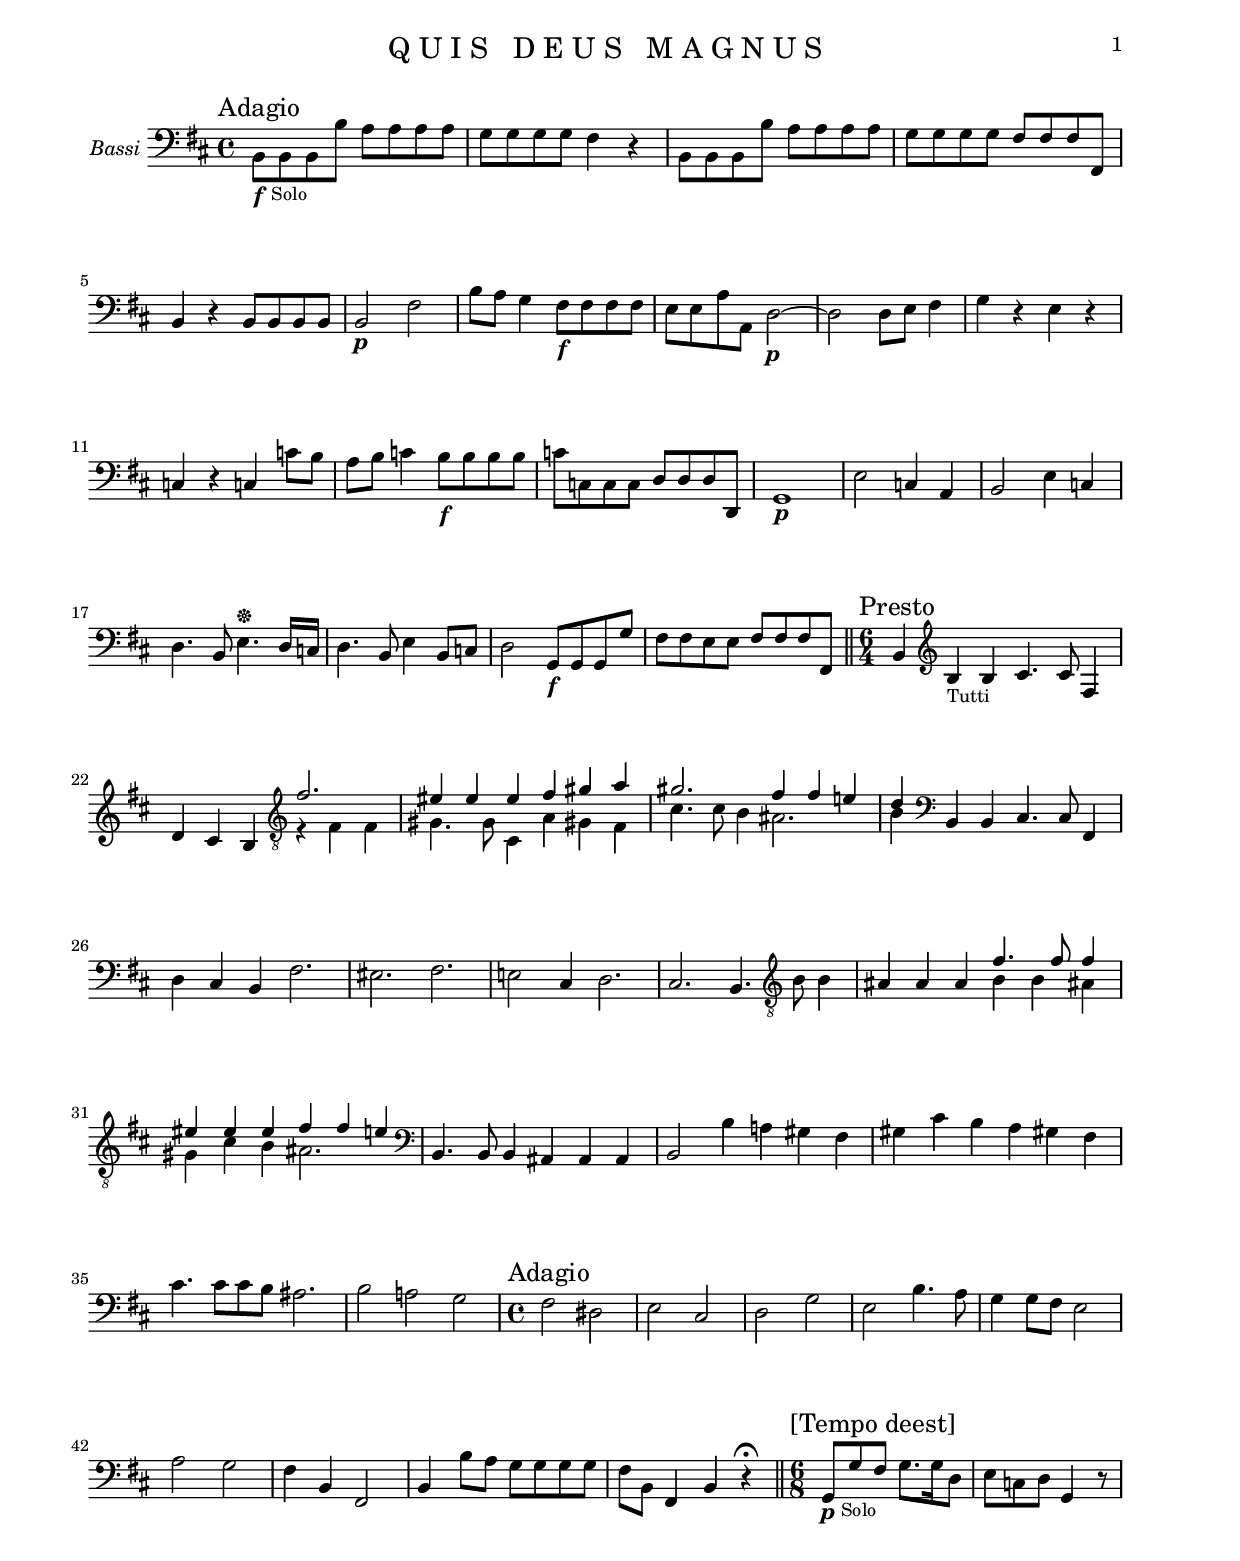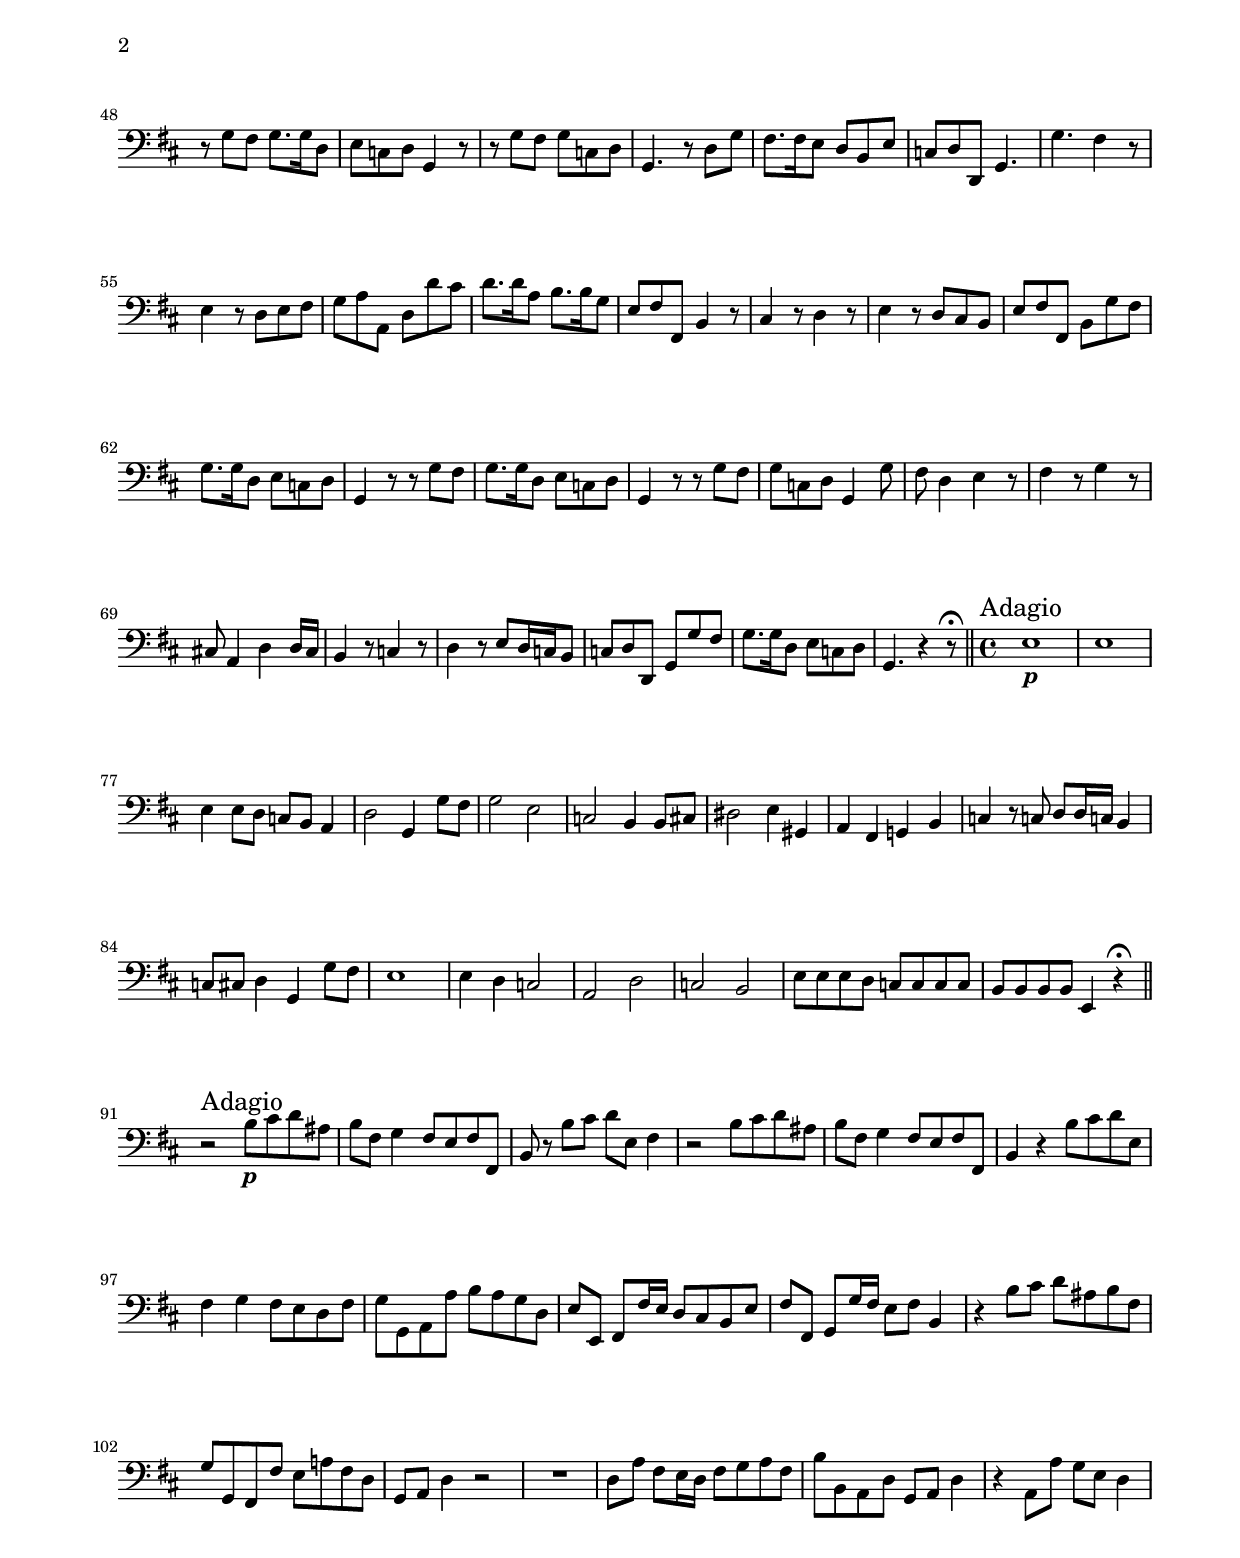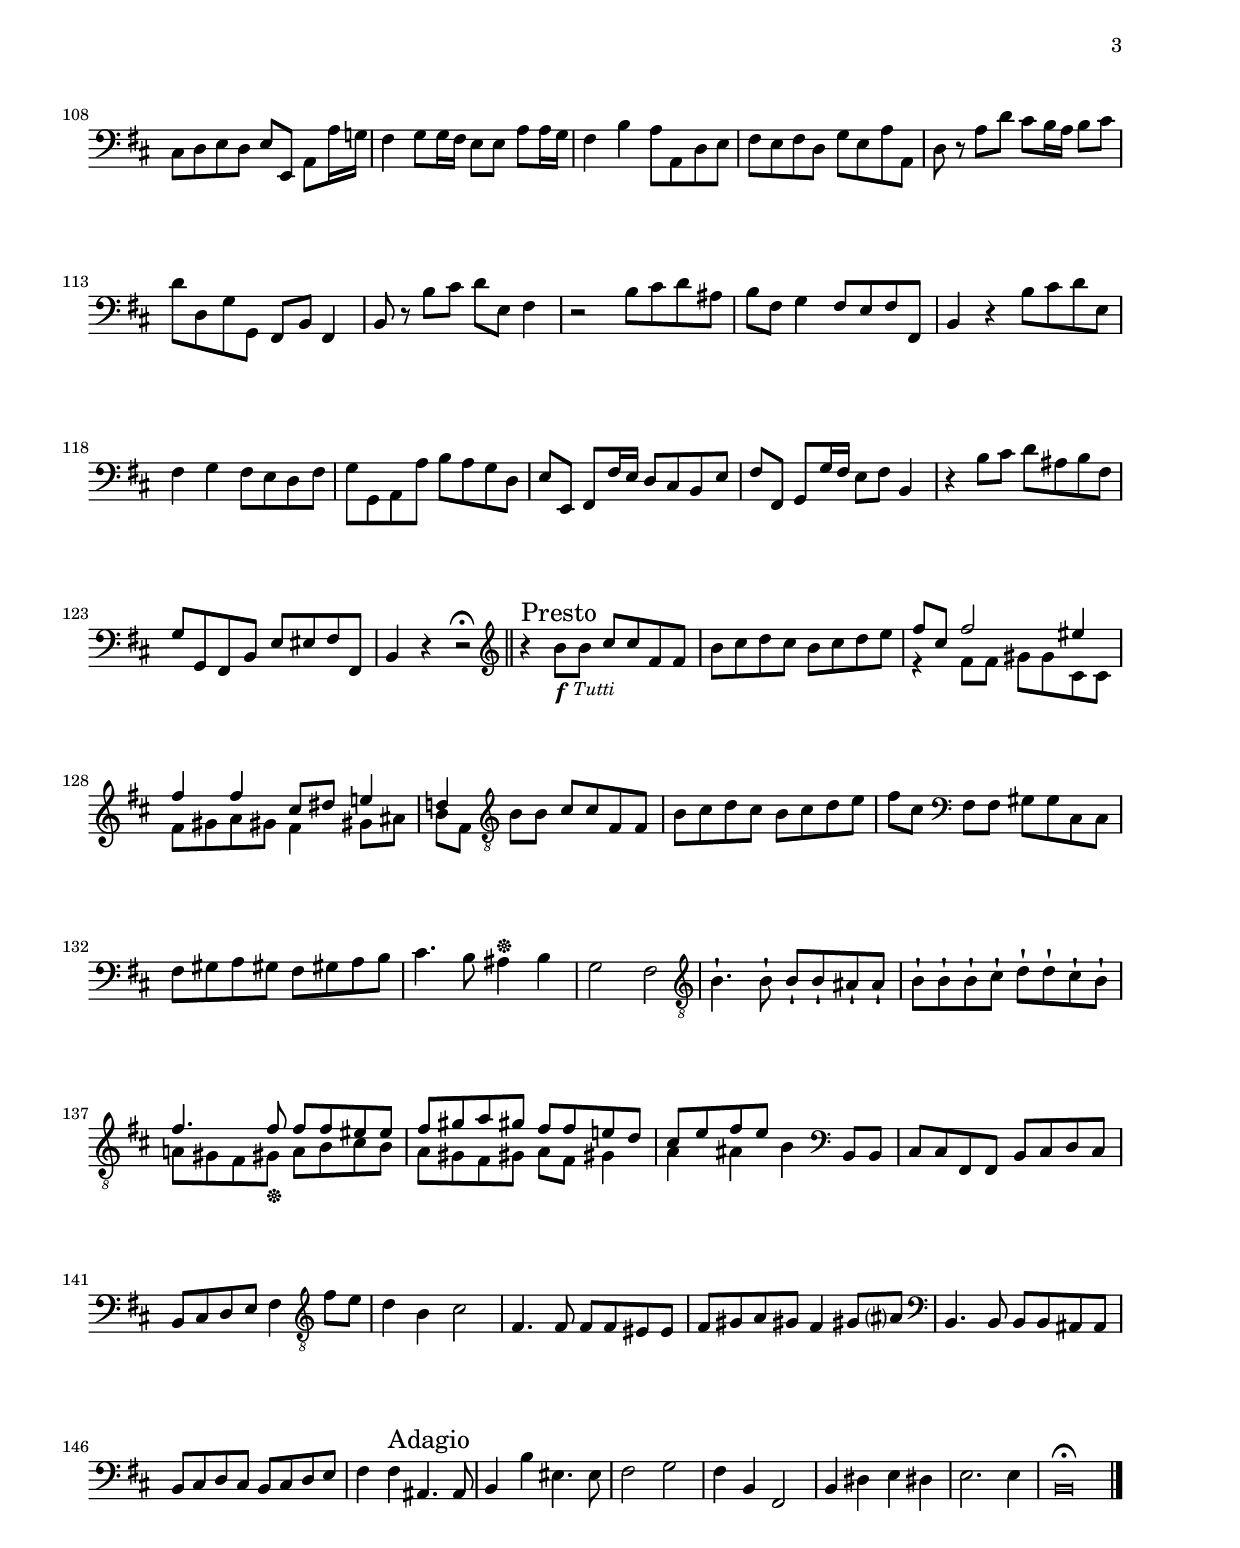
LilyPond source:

\version "2.22.0"

\include "../definitions.ly"

\paper {
  indent = 1\cm
  top-margin = 1.5\cm
  system-separator-markup = ##f
  system-system-spacing =
    #'((basic-distance . 18)
       (minimum-distance . 18)
       (padding . -100)
       (stretchability . 0))

  top-system-spacing =
    #'((basic-distance . 12)
       (minimum-distance . 12)
       (padding . -100)
       (stretchability . 0))

  top-markup-spacing =
    #'((basic-distance . 0)
       (minimum-distance . 0)
       (padding . -100)
       (stretchability . 0))

  markup-system-spacing =
    #'((basic-distance . 12)
       (minimum-distance . 12)
       (padding . -100)
       (stretchability . 0))

  systems-per-page = #9
}

#(set-global-staff-size 17.82)

\layout {
  \context {
    \Staff
    instrumentName = "b"
  }
}

\book {
  \bookpart {
    \header {
      title = "Q U I S   D E U S   M A G N U S"
    }
    \score {
      <<
        \new Staff {
          \set Staff.instrumentName = "Bassi"
          \Organo
        }
      >>
    }
  }
}
